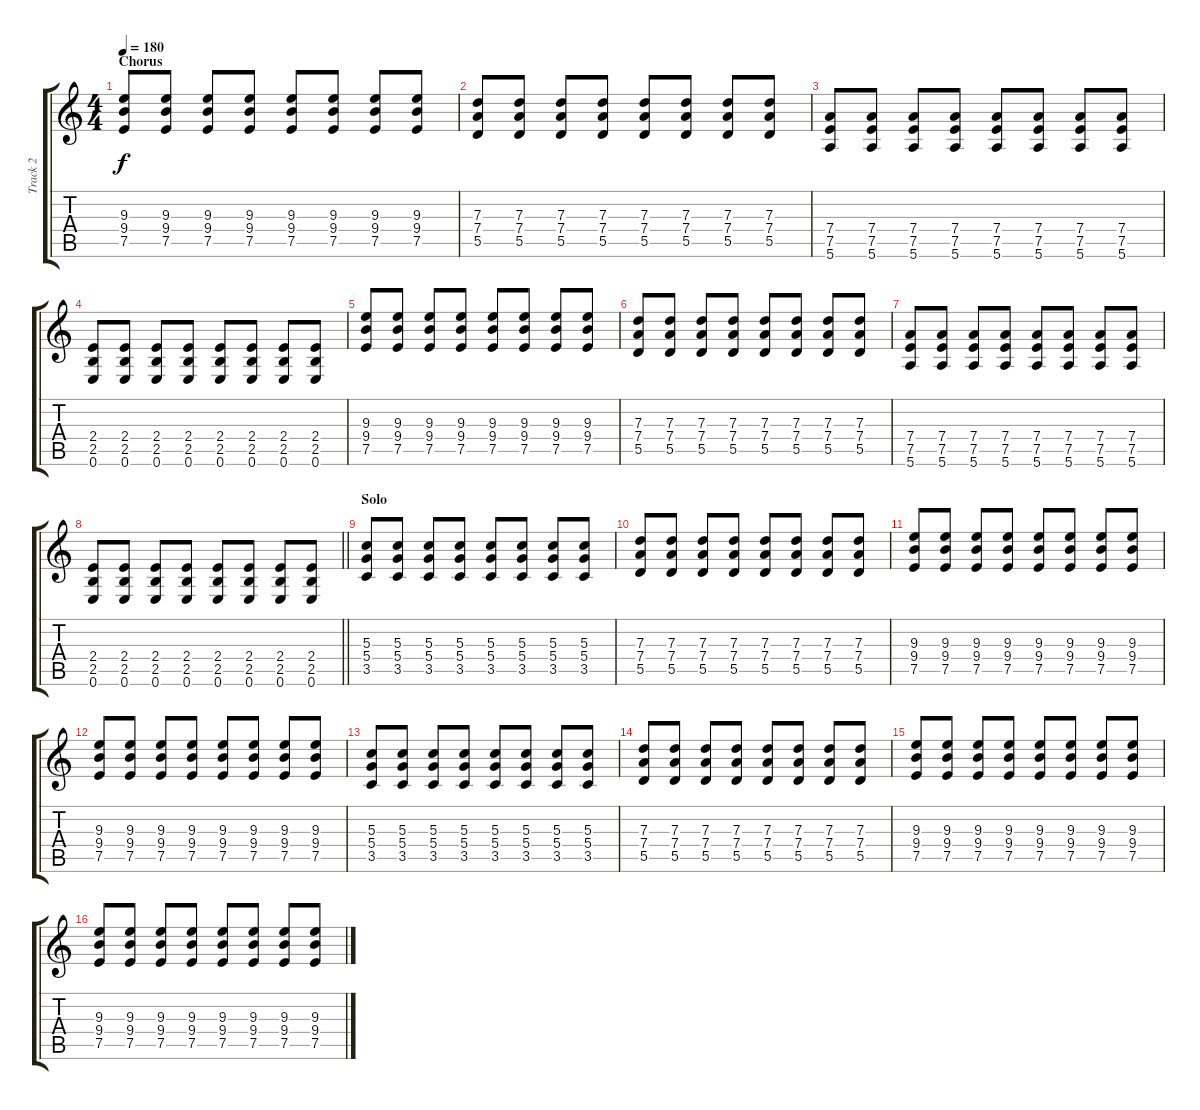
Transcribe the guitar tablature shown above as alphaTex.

\track ("Track 2" "Track 2") {instrument distortionguitar}
\staff {score tabs}
\tuning (E4 B3 G3 D3 A2 E2) {hide}
\ts (4 4)
\section ("" "Chorus")
\tempo 180
\clef g2
\ks c
(9.3 9.4 7.5).8{dy f} (9.3 9.4 7.5).8 (9.3 9.4 7.5).8 (9.3 9.4 7.5).8 (9.3 9.4 7.5).8 (9.3 9.4 7.5).8 (9.3 9.4 7.5).8 (9.3 9.4 7.5).8 |
(7.3 7.4 5.5).8 (7.3 7.4 5.5).8 (7.3 7.4 5.5).8 (7.3 7.4 5.5).8 (7.3 7.4 5.5).8 (7.3 7.4 5.5).8 (7.3 7.4 5.5).8 (7.3 7.4 5.5).8 |
(7.4 7.5 5.6).8 (7.4 7.5 5.6).8 (7.4 7.5 5.6).8 (7.4 7.5 5.6).8 (7.4 7.5 5.6).8 (7.4 7.5 5.6).8 (7.4 7.5 5.6).8 (7.4 7.5 5.6).8 |
(2.4 2.5 0.6).8 (2.4 2.5 0.6).8 (2.4 2.5 0.6).8 (2.4 2.5 0.6).8 (2.4 2.5 0.6).8 (2.4 2.5 0.6).8 (2.4 2.5 0.6).8 (2.4 2.5 0.6).8 |
(9.3 9.4 7.5).8 (9.3 9.4 7.5).8 (9.3 9.4 7.5).8 (9.3 9.4 7.5).8 (9.3 9.4 7.5).8 (9.3 9.4 7.5).8 (9.3 9.4 7.5).8 (9.3 9.4 7.5).8 |
(7.3 7.4 5.5).8 (7.3 7.4 5.5).8 (7.3 7.4 5.5).8 (7.3 7.4 5.5).8 (7.3 7.4 5.5).8 (7.3 7.4 5.5).8 (7.3 7.4 5.5).8 (7.3 7.4 5.5).8 |
(7.4 7.5 5.6).8 (7.4 7.5 5.6).8 (7.4 7.5 5.6).8 (7.4 7.5 5.6).8 (7.4 7.5 5.6).8 (7.4 7.5 5.6).8 (7.4 7.5 5.6).8 (7.4 7.5 5.6).8 |
\barLineRight lightlight
(2.4 2.5 0.6).8 (2.4 2.5 0.6).8 (2.4 2.5 0.6).8 (2.4 2.5 0.6).8 (2.4 2.5 0.6).8 (2.4 2.5 0.6).8 (2.4 2.5 0.6).8 (2.4 2.5 0.6).8 |
\section ("" "Solo")
(5.3 5.4 3.5).8 (5.3 5.4 3.5).8 (5.3 5.4 3.5).8 (5.3 5.4 3.5).8 (5.3 5.4 3.5).8 (5.3 5.4 3.5).8 (5.3 5.4 3.5).8 (5.3 5.4 3.5).8 |
(7.3 7.4 5.5).8 (7.3 7.4 5.5).8 (7.3 7.4 5.5).8 (7.3 7.4 5.5).8 (7.3 7.4 5.5).8 (7.3 7.4 5.5).8 (7.3 7.4 5.5).8 (7.3 7.4 5.5).8 |
(9.3 9.4 7.5).8 (9.3 9.4 7.5).8 (9.3 9.4 7.5).8 (9.3 9.4 7.5).8 (9.3 9.4 7.5).8 (9.3 9.4 7.5).8 (9.3 9.4 7.5).8 (9.3 9.4 7.5).8 |
(9.3 9.4 7.5).8 (9.3 9.4 7.5).8 (9.3 9.4 7.5).8 (9.3 9.4 7.5).8 (9.3 9.4 7.5).8 (9.3 9.4 7.5).8 (9.3 9.4 7.5).8 (9.3 9.4 7.5).8 |
(5.3 5.4 3.5).8 (5.3 5.4 3.5).8 (5.3 5.4 3.5).8 (5.3 5.4 3.5).8 (5.3 5.4 3.5).8 (5.3 5.4 3.5).8 (5.3 5.4 3.5).8 (5.3 5.4 3.5).8 |
(7.3 7.4 5.5).8 (7.3 7.4 5.5).8 (7.3 7.4 5.5).8 (7.3 7.4 5.5).8 (7.3 7.4 5.5).8 (7.3 7.4 5.5).8 (7.3 7.4 5.5).8 (7.3 7.4 5.5).8 |
(9.3 9.4 7.5).8 (9.3 9.4 7.5).8 (9.3 9.4 7.5).8 (9.3 9.4 7.5).8 (9.3 9.4 7.5).8 (9.3 9.4 7.5).8 (9.3 9.4 7.5).8 (9.3 9.4 7.5).8 |
(9.3 9.4 7.5).8 (9.3 9.4 7.5).8 (9.3 9.4 7.5).8 (9.3 9.4 7.5).8 (9.3 9.4 7.5).8 (9.3 9.4 7.5).8 (9.3 9.4 7.5).8 (9.3 9.4 7.5).8
